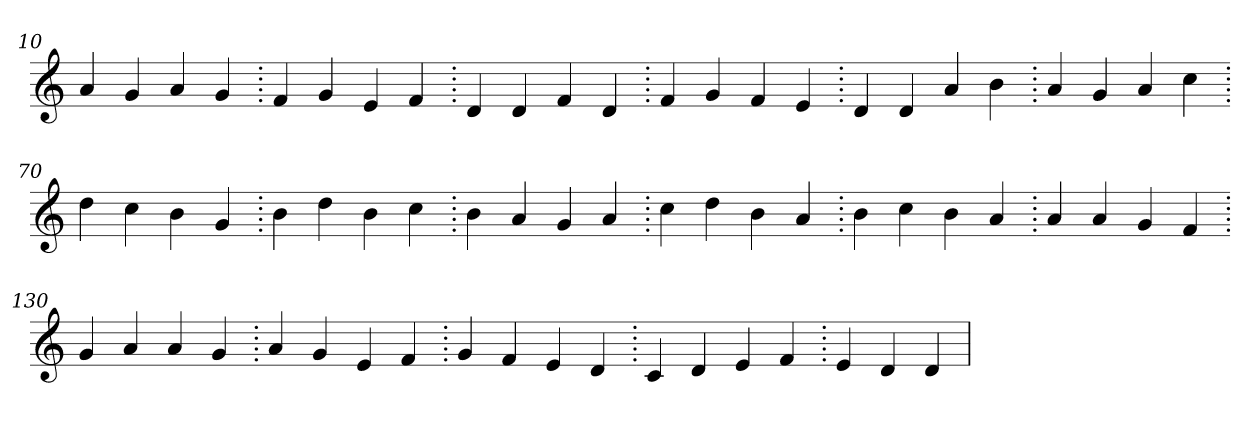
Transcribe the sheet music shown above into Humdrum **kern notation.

**kern
*part1
*staff1
*clefG2
=10.
4a
4g
4a
4g
=20.
4f
4g
4e
4f
=30.
4d
4d
4f
4d
=40.
4f
4g
4f
4e
=50.
4d
4d
4a
4b
=60.
4a
4g
4a
4cc
=70.
4dd
4cc
4b
4g
=80.
4b
4dd
4b
4cc
=90.
4b
4a
4g
4a
=100.
4cc
4dd
4b
4a
=110.
4b
4cc
4b
4a
=120.
4a
4a
4g
4f
=130.
4g
4a
4a
4g
=140.
4a
4g
4e
4f
=150.
4g
4f
4e
4d
=160.
4c
4d
4e
4f
=170.
4e
4d
4d
=
*-
